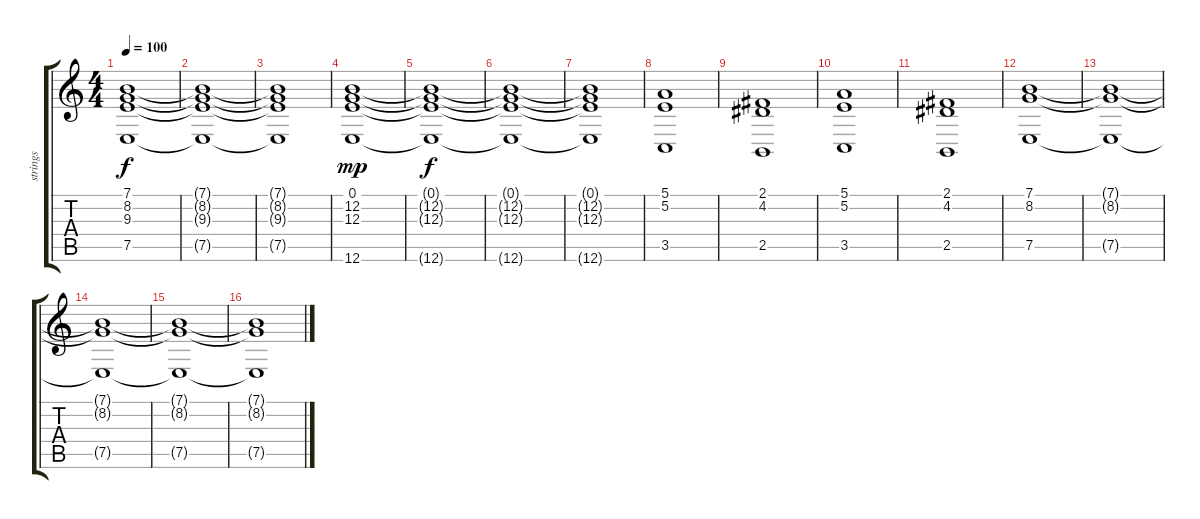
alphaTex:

\track ("strings" "strings") {instrument stringensemble2}
\staff {score tabs}
\tuning (E4 B3 G3 D3 A2 E2) {hide}
\ts (4 4)
\tempo 100
\clef g2
\ks c
(7.1{t} 8.2{t} 9.3{t} 7.5{t}).1{dy f} |
(7.1{t} 8.2{t} 9.3{t} 7.5{t}).1 |
(7.1{t} 8.2{t} 9.3{t} 7.5{t}).1 |
(0.1 12.2 12.3 12.6).1{dy mp} |
(0.1{t} 12.2{t} 12.3{t} 12.6{t}).1{dy f} |
(0.1{t} 12.2{t} 12.3{t} 12.6{t}).1 |
(0.1{t} 12.2{t} 12.3{t} 12.6{t}).1 |
(5.1 5.2 3.5).1 |
(2.1 4.2 2.5).1 |
(5.1 5.2 3.5).1 |
(2.1 4.2 2.5).1 |
(7.1 8.2 7.5).1 |
(7.1{t} 8.2{t} 7.5{t}).1 |
(7.1{t} 8.2{t} 7.5{t}).1 |
(7.1{t} 8.2{t} 7.5{t}).1 |
(7.1{t} 8.2{t} 7.5{t}).1
